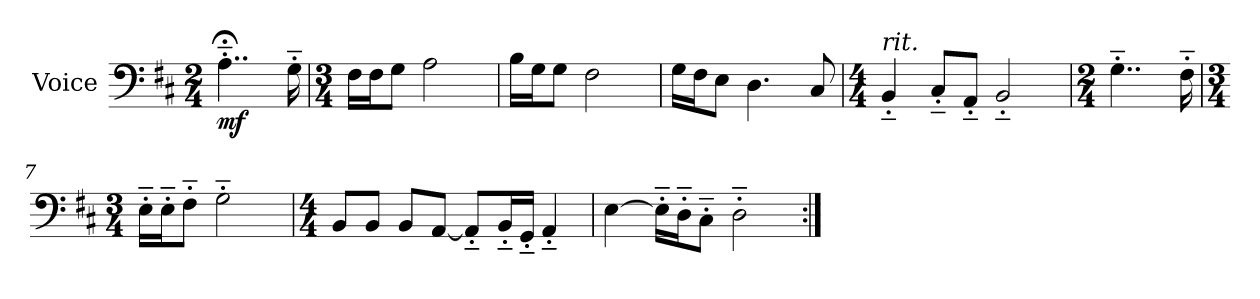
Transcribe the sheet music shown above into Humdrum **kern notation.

**kern	**dynam
*part1	*part1
*staff1	*staff1
*I"Voice	*
*I'Vo.	*
*clefF4	*
*k[f#c#]	*
*M2/4	*
*MM80	*
=1	=1
!	!LO:DY:b
4..A;<'~\	mf
16G'~\	.
=2	=2
*M3/4	*
16F#\LL	.
16F#\J	.
8G\J	.
2A\	.
=3	=3
16B\LL	.
16G\J	.
8G\J	.
2F#\	.
=4	=4
16G\LL	.
16F#\J	.
8E\J	.
4.D\	.
8C#/	.
!!LO:LB:g=z
=5	=5
*M4/4	*
*MM70	*
!LO:TX:a:i:t=rit.	!
4BB'~/	.
8C#'~/L	.
8AA'~/J	.
2BB'~/	.
=6	=6
*M2/4	*
4..G'~\	.
16F#'~\	.
=7	=7
*M3/4	*
16E'~\LL	.
16E'~\J	.
8F#'~\J	.
2G'~\	.
!!LO:LB:g=z
=8	=8
*M4/4	*
8BB/L	.
8BB/J	.
8BB/L	.
[8AA/J	.
8AA'~/L]	.
16BB'~/L	.
16GG'~/JJ	.
4AA'~/	.
=9	=9
[4E\	.
16E'~\LL]	.
16D'~\J	.
8C#'~\J	.
2D'~\	.
=:|!	=:|!
*-	*-
